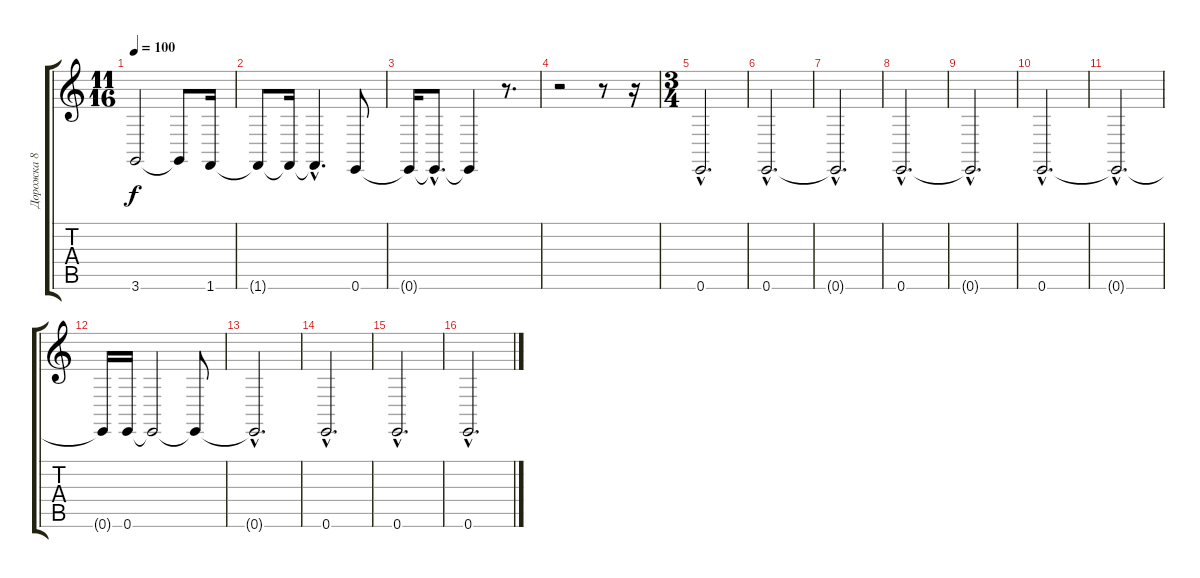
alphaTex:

\track ("Дорожка 8" "Дорожка 8") {instrument stringensemble1}
\staff {score tabs}
\tuning (E4 B3 G3 D3 A2 E2) {hide}
\ts (11 16)
\tempo 100
\clef g2
\ks c
3.6.2{dy f} 3.6{t}.8 1.6.16 |
1.6{t}.8 1.6{t}.16 1.6{hac t}.4{d} 0.6.8 |
0.6{t}.16 0.6{hac t}.8{d} 0.6{t}.4 r.8{d} |
r.2 r.8 r.16 |
\ts (3 4)
0.6{hac}.2{d} |
0.6{hac}.2{d} |
0.6{hac t}.2{d} |
0.6{hac}.2{d} |
0.6{hac t}.2{d} |
0.6{hac}.2{d} |
0.6{hac t}.2{d} |
0.6{t}.16 0.6.16 0.6{t}.2 0.6{t}.8 |
0.6{hac t}.2{d} |
0.6{hac}.2{d} |
0.6{hac}.2{d} |
0.6{hac}.2{d}
